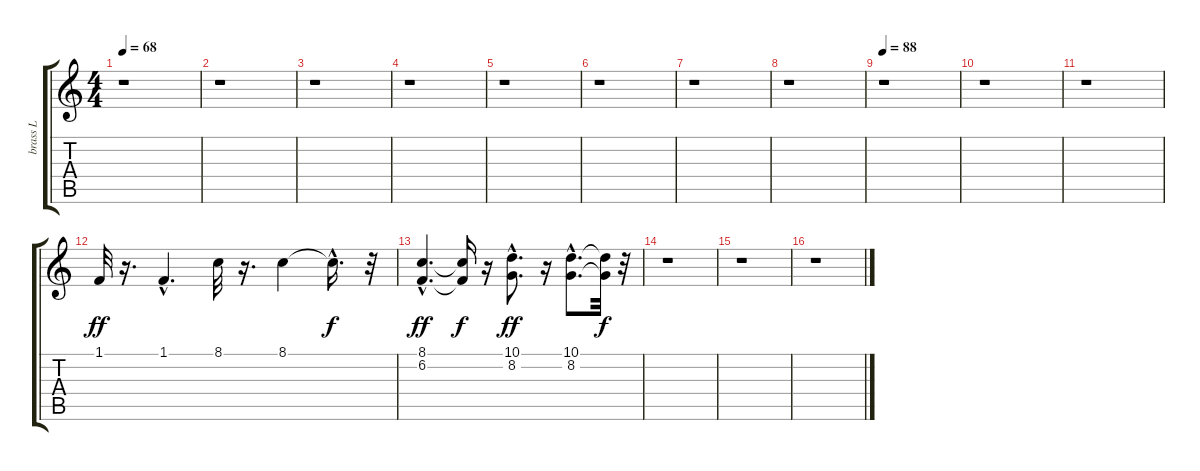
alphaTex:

\track ("brass L" "brass L") {instrument brasssection}
\staff {score tabs}
\tuning (E4 B3 G3 D3 A2 E2) {hide}
\ts (4 4)
\tempo 68
\clef g2
\ks c
r.1{dy ff instrument brasssection} |
r.1 |
r.1 |
r.1 |
r.1 |
r.1 |
r.1 |
r.1 |
\tempo 88
r.1 |
r.1 |
r.1 |
1.1.32 r.16{d} 1.1{hac}.4{d} 8.1.32 r.16{d} 8.1.4 8.1{hac t}.16{d dy f} r.32 |
(8.1{hac} 6.2{hac}).4{d dy ff} (8.1{t} 6.2{t}).16{dy f} r.16 (10.1{hac} 8.2{hac}).8{d dy ff} r.16 (10.1{hac} 8.2{hac}).8{d} (10.1{t} 8.2{t}).32{dy f} r.32 |
r.1 |
r.1 |
r.1
